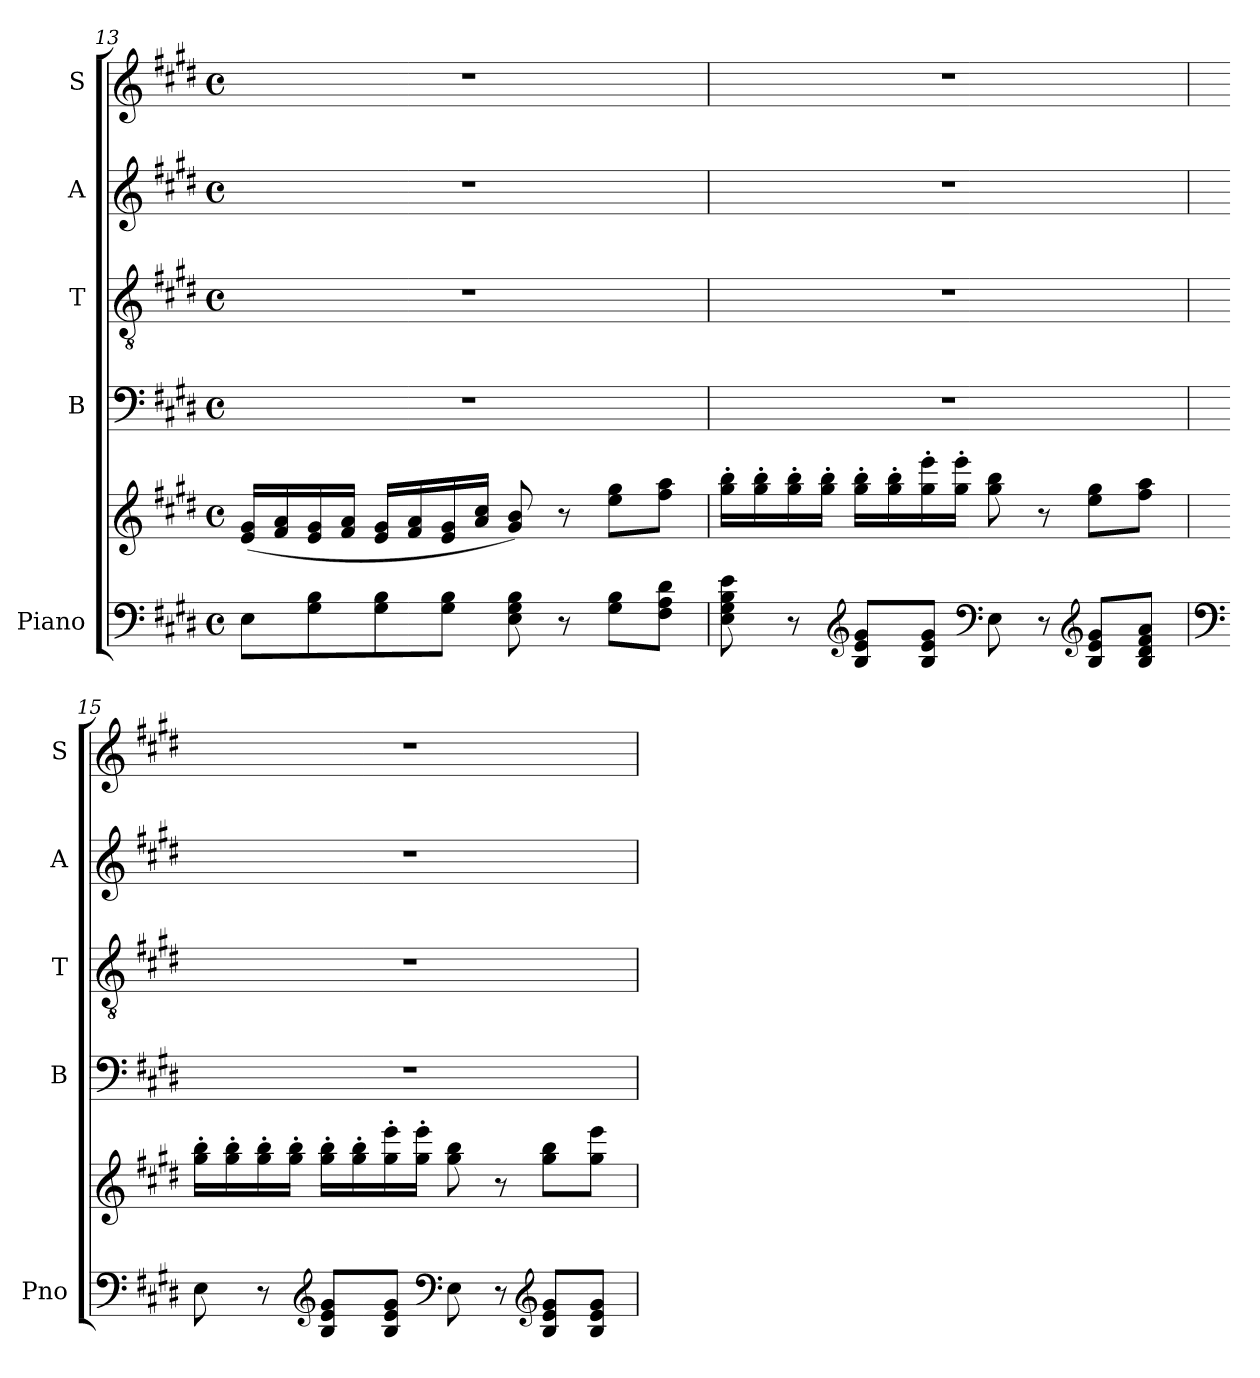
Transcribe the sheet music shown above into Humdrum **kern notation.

**kern	**kern	**kern	**kern	**kern	**kern
*part5	*part5	*part4	*part3	*part2	*part1
*staff6	*staff5	*staff4	*staff3	*staff2	*staff1
*I"Piano	*	*I"B	*I"T	*I"A	*I"S
*I'Pno	*	*I'B	*I'T	*I'A	*I'S
!!LO:LB:g=z
*clefF4	*clefG2	*clefF4	*clefGv2	*clefG2	*clefG2
*k[f#c#g#d#]	*k[f#c#g#d#]	*k[f#c#g#d#]	*k[f#c#g#d#]	*k[f#c#g#d#]	*k[f#c#g#d#]
*M4/4	*M4/4	*M4/4	*M4/4	*M4/4	*M4/4
*met(c)	*met(c)	*met(c)	*met(c)	*met(c)	*met(c)
=13	=13	=13	=13	=13	=13
8E\L	(16e/ 16g#/LL	1r	1r	1r	1r
.	16f#/ 16a/	.	.	.	.
8G#\ 8B\	16e/ 16g#/	.	.	.	.
.	16f#/ 16a/JJ	.	.	.	.
8G#\ 8B\	16e/ 16g#/LL	.	.	.	.
.	16f#/ 16a/	.	.	.	.
8G#\ 8B\J	16e/ 16g#/	.	.	.	.
.	16a/ 16cc#/JJ	.	.	.	.
8E\ 8G#\ 8B\	8g#/ 8b/)	.	.	.	.
8r	8r	.	.	.	.
8G#\ 8B\L	8ee\ 8gg#\L	.	.	.	.
8F#\ 8A\ 8d#\J	8ff#\ 8aa\J	.	.	.	.
=14	=14	=14	=14	=14	=14
8E\ 8G#\ 8B\ 8e\	16gg#\' 16bb\'LL	1r	1r	1r	1r
.	16gg#\' 16bb\'	.	.	.	.
8r	16gg#\' 16bb\'	.	.	.	.
.	16gg#\' 16bb\'JJ	.	.	.	.
*clefG2	*	*	*	*	*
8B/ 8e/ 8g#/L	16gg#\' 16bb\'LL	.	.	.	.
.	16gg#\' 16bb\'	.	.	.	.
8B/ 8e/ 8g#/J	16gg#\' 16eee\'	.	.	.	.
.	16gg#\' 16eee\'JJ	.	.	.	.
*clefF4	*	*	*	*	*
8E\	8gg#\ 8bb\	.	.	.	.
8r	8r	.	.	.	.
*clefG2	*	*	*	*	*
8B/ 8e/ 8g#/L	8ee\ 8gg#\L	.	.	.	.
8B/ 8d#/ 8f#/ 8a/J	8ff#\ 8aa\J	.	.	.	.
=15	=15	=15	=15	=15	=15
*clefF4	*	*	*	*	*
8E\	16gg#\' 16bb\'LL	1r	1r	1r	1r
.	16gg#\' 16bb\'	.	.	.	.
8r	16gg#\' 16bb\'	.	.	.	.
.	16gg#\' 16bb\'JJ	.	.	.	.
*clefG2	*	*	*	*	*
8B/ 8e/ 8g#/L	16gg#\' 16bb\'LL	.	.	.	.
.	16gg#\' 16bb\'	.	.	.	.
8B/ 8e/ 8g#/J	16gg#\' 16eee\'	.	.	.	.
.	16gg#\' 16eee\'JJ	.	.	.	.
*clefF4	*	*	*	*	*
8E\	8gg#\ 8bb\	.	.	.	.
8r	8r	.	.	.	.
*clefG2	*	*	*	*	*
8B/ 8e/ 8g#/L	8gg#\ 8bb\L	.	.	.	.
8B/ 8e/ 8g#/J	8gg#\ 8eee\J	.	.	.	.
=	=	=	=	=	=
*-	*-	*-	*-	*-	*-
